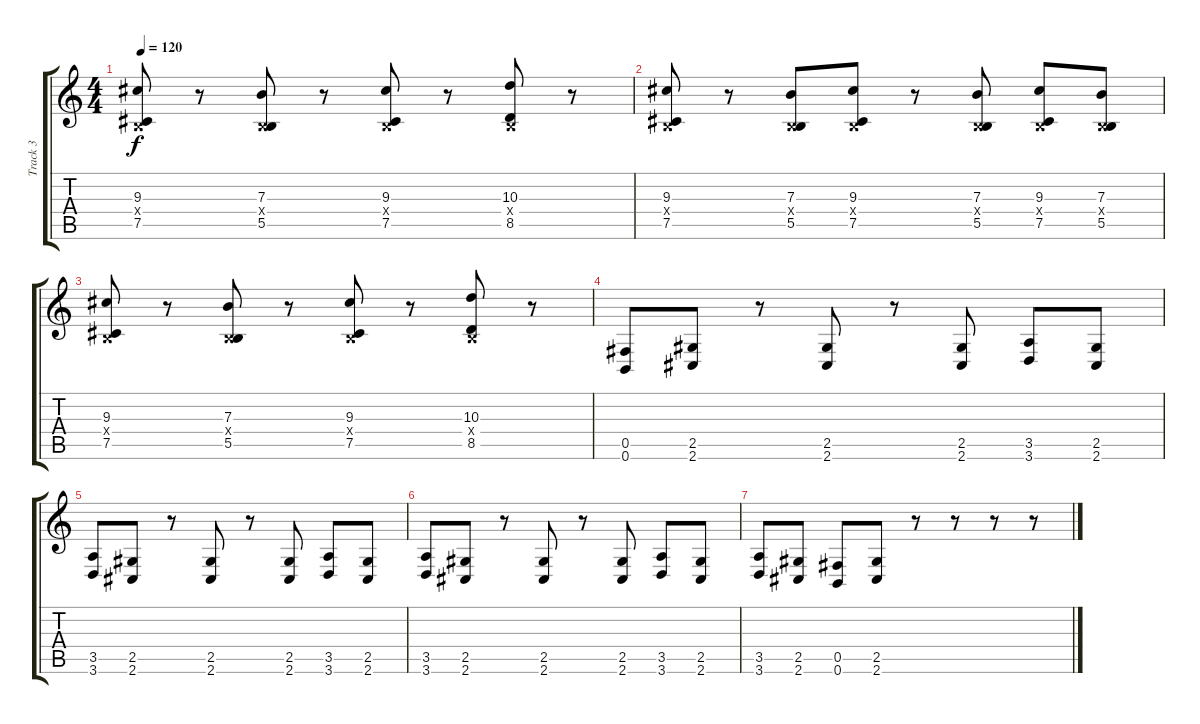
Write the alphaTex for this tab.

\track ("Track 3" "Track 3") {instrument distortionguitar}
\staff {score tabs}
\tuning (Db4 Ab3 E3 B2 Gb2 B1) {hide}
\ts (4 4)
\tempo 120
\clef g2
\ks c
(9.3 0.4{x} 7.5).8{dy f} r.8 (7.3 0.4{x} 5.5).8 r.8 (9.3 0.4{x} 7.5).8 r.8 (10.3 0.4{x} 8.5).8 r.8 |
(9.3 0.4{x} 7.5).8 r.8 (7.3 0.4{x} 5.5).8 (9.3 0.4{x} 7.5).8 r.8 (7.3 0.4{x} 5.5).8 (9.3 0.4{x} 7.5).8 (7.3 0.4{x} 5.5).8 |
(9.3 0.4{x} 7.5).8 r.8 (7.3 0.4{x} 5.5).8 r.8 (9.3 0.4{x} 7.5).8 r.8 (10.3 0.4{x} 8.5).8 r.8 |
(0.5 0.6).8 (2.5 2.6).8 r.8 (2.5 2.6).8 r.8 (2.5 2.6).8 (3.5 3.6).8 (2.5 2.6).8 |
(3.5 3.6).8 (2.5 2.6).8 r.8 (2.5 2.6).8 r.8 (2.5 2.6).8 (3.5 3.6).8 (2.5 2.6).8 |
(3.5 3.6).8 (2.5 2.6).8 r.8 (2.5 2.6).8 r.8 (2.5 2.6).8 (3.5 3.6).8 (2.5 2.6).8 |
(3.5 3.6).8 (2.5 2.6).8 (0.5 0.6).8 (2.5 2.6).8 r.8 r.8 r.8 r.8
